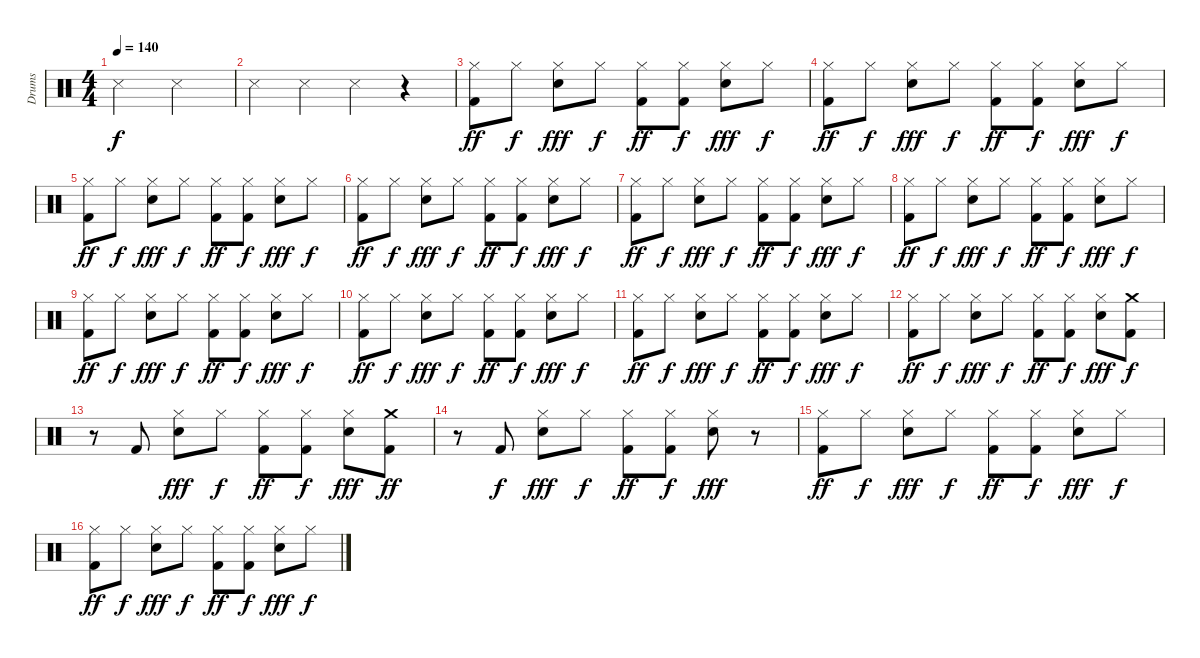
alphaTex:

\track ("Drums" "Drums") {instrument percussion}
\staff {score}
\articulation defaults
\ts (4 4)
\tempo 140
\clef neutral
\ks c "Snare (side stick) 3".2{dy f} "Snare (side stick) 3".2
|
"Snare (side stick) 3".4 "Snare (side stick) 3".4 "Snare (side stick) 3".4 r.4 |
("Kick (hit) 2" "Hi-Hat (closed)").8{dy ff} "Hi-Hat (closed)".8{dy f} ("Snare (hit) 2" "Hi-Hat (closed)").8{dy fff} "Hi-Hat (closed)".8{dy f} ("Kick (hit) 2" "Hi-Hat (closed)").8{dy ff} ("Kick (hit) 2" "Hi-Hat (closed)").8{dy f} ("Snare (hit) 2" "Hi-Hat (closed)").8{dy fff} "Hi-Hat (closed)".8{dy f} |
("Kick (hit) 2" "Hi-Hat (closed)").8{dy ff} "Hi-Hat (closed)".8{dy f} ("Snare (hit) 2" "Hi-Hat (closed)").8{dy fff} "Hi-Hat (closed)".8{dy f} ("Kick (hit) 2" "Hi-Hat (closed)").8{dy ff} ("Kick (hit) 2" "Hi-Hat (closed)").8{dy f} ("Snare (hit) 2" "Hi-Hat (closed)").8{dy fff} "Hi-Hat (closed)".8{dy f} |
("Kick (hit) 2" "Hi-Hat (closed)").8{dy ff} "Hi-Hat (closed)".8{dy f} ("Snare (hit) 2" "Hi-Hat (closed)").8{dy fff} "Hi-Hat (closed)".8{dy f} ("Kick (hit) 2" "Hi-Hat (closed)").8{dy ff} ("Kick (hit) 2" "Hi-Hat (closed)").8{dy f} ("Snare (hit) 2" "Hi-Hat (closed)").8{dy fff} "Hi-Hat (closed)".8{dy f} |
("Kick (hit) 2" "Hi-Hat (closed)").8{dy ff} "Hi-Hat (closed)".8{dy f} ("Snare (hit) 2" "Hi-Hat (closed)").8{dy fff} "Hi-Hat (closed)".8{dy f} ("Kick (hit) 2" "Hi-Hat (closed)").8{dy ff} ("Kick (hit) 2" "Hi-Hat (closed)").8{dy f} ("Snare (hit) 2" "Hi-Hat (closed)").8{dy fff} "Hi-Hat (closed)".8{dy f} |
("Kick (hit) 2" "Hi-Hat (closed)").8{dy ff} "Hi-Hat (closed)".8{dy f} ("Snare (hit) 2" "Hi-Hat (closed)").8{dy fff} "Hi-Hat (closed)".8{dy f} ("Kick (hit) 2" "Hi-Hat (closed)").8{dy ff} ("Kick (hit) 2" "Hi-Hat (closed)").8{dy f} ("Snare (hit) 2" "Hi-Hat (closed)").8{dy fff} "Hi-Hat (closed)".8{dy f} |
("Kick (hit) 2" "Hi-Hat (closed)").8{dy ff} "Hi-Hat (closed)".8{dy f} ("Snare (hit) 2" "Hi-Hat (closed)").8{dy fff} "Hi-Hat (closed)".8{dy f} ("Kick (hit) 2" "Hi-Hat (closed)").8{dy ff} ("Kick (hit) 2" "Hi-Hat (closed)").8{dy f} ("Snare (hit) 2" "Hi-Hat (closed)").8{dy fff} "Hi-Hat (closed)".8{dy f} |
("Kick (hit) 2" "Hi-Hat (closed)").8{dy ff} "Hi-Hat (closed)".8{dy f} ("Snare (hit) 2" "Hi-Hat (closed)").8{dy fff} "Hi-Hat (closed)".8{dy f} ("Kick (hit) 2" "Hi-Hat (closed)").8{dy ff} ("Kick (hit) 2" "Hi-Hat (closed)").8{dy f} ("Snare (hit) 2" "Hi-Hat (closed)").8{dy fff} "Hi-Hat (closed)".8{dy f} |
("Kick (hit) 2" "Hi-Hat (closed)").8{dy ff} "Hi-Hat (closed)".8{dy f} ("Snare (hit) 2" "Hi-Hat (closed)").8{dy fff} "Hi-Hat (closed)".8{dy f} ("Kick (hit) 2" "Hi-Hat (closed)").8{dy ff} ("Kick (hit) 2" "Hi-Hat (closed)").8{dy f} ("Snare (hit) 2" "Hi-Hat (closed)").8{dy fff} "Hi-Hat (closed)".8{dy f} |
("Kick (hit) 2" "Hi-Hat (closed)").8{dy ff} "Hi-Hat (closed)".8{dy f} ("Snare (hit) 2" "Hi-Hat (closed)").8{dy fff} "Hi-Hat (closed)".8{dy f} ("Kick (hit) 2" "Hi-Hat (closed)").8{dy ff} ("Kick (hit) 2" "Hi-Hat (closed)").8{dy f} ("Snare (hit) 2" "Hi-Hat (closed)").8{dy fff} "Hi-Hat (closed)".8{dy f} |
("Kick (hit) 2" "Hi-Hat (closed)").8{dy ff} "Hi-Hat (closed)".8{dy f} ("Snare (hit) 2" "Hi-Hat (closed)").8{dy fff} "Hi-Hat (closed)".8{dy f} ("Kick (hit) 2" "Hi-Hat (closed)").8{dy ff} ("Kick (hit) 2" "Hi-Hat (closed)").8{dy f} ("Snare (hit) 2" "Hi-Hat (closed)").8{dy fff} ("Kick (hit) 2" "Crash medium (hit)").8{dy f} |
r.8 "Kick (hit) 2".8 ("Snare (hit) 2" "Hi-Hat (closed)").8{dy fff} "Hi-Hat (closed)".8{dy f} ("Kick (hit) 2" "Hi-Hat (closed)").8{dy ff} ("Kick (hit) 2" "Hi-Hat (closed)").8{dy f} ("Snare (hit) 2" "Hi-Hat (closed)").8{dy fff} ("Crash medium (hit)" "Kick (hit) 2").8{dy ff} |
r.8 "Kick (hit) 2".8{dy f} ("Snare (hit) 2" "Hi-Hat (closed)").8{dy fff} "Hi-Hat (closed)".8{dy f} ("Kick (hit) 2" "Hi-Hat (closed)").8{dy ff} ("Kick (hit) 2" "Hi-Hat (closed)").8{dy f} ("Snare (hit) 2" "Hi-Hat (closed)").8{dy fff} r.8 |
("Kick (hit) 2" "Hi-Hat (closed)").8{dy ff} "Hi-Hat (closed)".8{dy f} ("Snare (hit) 2" "Hi-Hat (closed)").8{dy fff} "Hi-Hat (closed)".8{dy f} ("Kick (hit) 2" "Hi-Hat (closed)").8{dy ff} ("Kick (hit) 2" "Hi-Hat (closed)").8{dy f} ("Snare (hit) 2" "Hi-Hat (closed)").8{dy fff} "Hi-Hat (closed)".8{dy f} |
("Kick (hit) 2" "Hi-Hat (closed)").8{dy ff} "Hi-Hat (closed)".8{dy f} ("Snare (hit) 2" "Hi-Hat (closed)").8{dy fff} "Hi-Hat (closed)".8{dy f} ("Kick (hit) 2" "Hi-Hat (closed)").8{dy ff} ("Kick (hit) 2" "Hi-Hat (closed)").8{dy f} ("Snare (hit) 2" "Hi-Hat (closed)").8{dy fff} "Hi-Hat (closed)".8{dy f}
